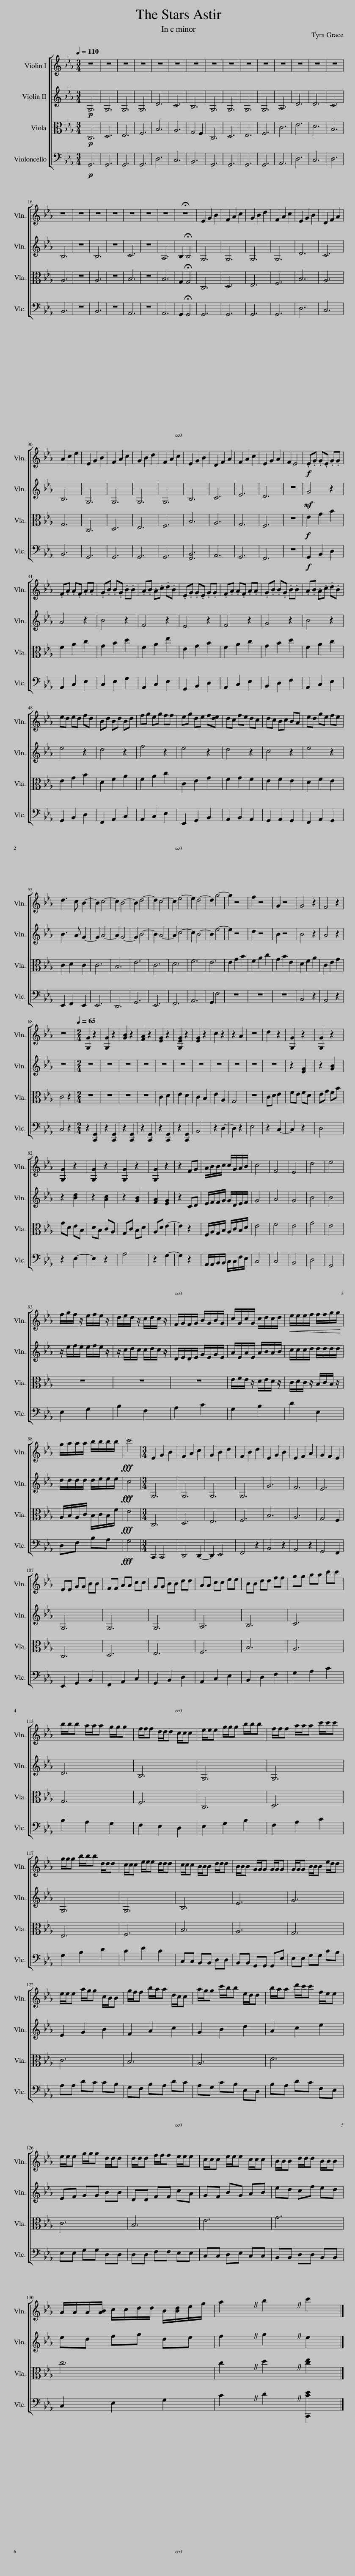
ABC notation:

X:1
%%score [ 1 2 3 4 ]
L:1/8
Q:1/4=110
M:3/4
I:linebreak $
K:Eb
V:1 treble
V:2 treble
V:3 alto
V:4 bass
V:1
 z6 | z6 | z6 | z6 | z6 | %5
 z6 | z6 | z6 | z6 | z6 | %10
 z6 | z6 | z6 | z6 | z6 |$ %15
 z6 | z6 | z6 | z6 | z6 | %20
 z6 | z6 | !fermata!z6 | E2 G2 B2 | F2 A2 c2 | %25
 G2 B2 d2 | F2 A2 c2 | E2 G2 B2 | D2 F2 A2 |$ A2 c2 e2 | %30
 E2 G2 B2 | F2 A2 c2 | G2 B2 d2 | F2 A2 c2 | E2 G2 B2 | %35
 D2 F2 A2 | F2 A2 c2 | E2 G2 A2 | F2 E4 |!f! .E.G .G.E .G.G |$ %40
 .F.A .A.F .A.A | .G.B .B.G .B.B | .A.B .A.c .d.B | .E.G .G.E .G.G | .F.A .A.F .A.A | %45
 .G.B .B.G .B.B | .A.B .A.c .d.B |$ ed ed fd | Bd Bd Bd | fg eg ff | %50
 eg de f[de] | dc fe dc | dc Bc BA | ed ge fe |$ d3 c B2- | %55
 B2 c4- | c2 B4- | B2 d4- | d2 c4- | c2 e4- | %60
 e2 d4- | d2 g4- | g2 z4 | f2 z4 | G2 z4 | %65
 G4 z2 | F4 z2 |$ z6 |[M:2/4][Q:1/4=65] [G,G]2 z2 | [G,G]2 z2 | %70
 [GB]2 z2 | [FA]2 z2 | [EG]2 z2 | [G,EG]2 z2 | [EG]2 z2 | %75
 c2 z2 | z2 A2 | z4 | d2 z2 | [G,G]2 z2 | %80
 [G,G]2 z2 |$ [G,G]2 z2 | [G,G]2 z2 | [G,G]2 z2 | [G,G]2 z2 | %85
 z2 FG | A/B/B/c/ c/G/A/B/ | c4 | F4 | E4 | %90
 d4 | e4 |$ f/g/f/ z/ e/f/e/ z/ | d/e/d/ z/ c/d/c/ z/ | F/G/F/G/ B/G/B/G/ | %95
 c/G/c/G/ c/d/c/d/ |!<(! e/e/e/f/ f/f/g/g/!<)! |$ g/a/a/a/ b/b/b/b/ |!fff! c'4 |[M:3/4] E2 G2 B2 | %100
 F2 A2 c2 | G2 B2 d2 | F2 B2 d2 | E2 G2 B2 | E2 F2 A2 | %105
 G2 F2 E2 |$ EE GG BB | FF AA cc | GG BB dd | AA cc ee | %110
 BB dd ff | gg aa c'c' |$ b/b/b a/a/a g/g/g | f/f/f d/d/d c/c/c | e/e/e g/g/g b/b/b | %115
 f/f/f a/a/a c'/c'/c' |$ g/g/g b/b/b d/d/d | c/c/c e/e/e d/d/d | c/c/c B/B/B d/d/d | B/B/B G/G/G G/G/G | %120
 G/G/G B/B/B e/d/d |$ e/e/e a/g/g c/B/B | g/f/f b/a/a d/c/c | a/g/g c'/b/b e/d/d | b/a/a d'/c'/c' f/e/e |$ %125
 e/e/e g/g/g d/d/d | d/d/d f/f/f e/e/e | c/c/c e/e/e c/c/c | B/B/B d/d/d B/B/B |$ A/A/A/[AB]/ c/c/d/d/ B/[Bd]/e/g/ | %130
 a2 b2 c'2 |] %131
V:2
!p! G,6 | G,6 | G,6 | G,6 | D6 | %5
 C6 | B,6 | G,6 | G,6 | G,6 | %10
 G,6 | A,6 | D6 | D6 | C6 |$ %15
 B,6 | z6 | B,6 | z6 | C6 | %20
 z6 | A,6 | B,2 !fermata!B,4 | G,6 | G,6 | %25
 G,6 | G,6 | D6 | C6 |$ B,6 | %30
 G,6 | G,6 | G,6 | G,6 | B,6 | %35
 C6 | E6 | D6 | z6 |!mf! G4 z2 |$ %40
 A4 z2 | B4 z2 | F4 z2 | E4 z2 | F4 z2 | %45
 G4 z2 | B4 z2 |$ e4 z2 | d4 z2 | f4 z2 | %50
 e4 z2 | d4 z2 | c4 z2 | e4 z2 |$ B3 A G2- | %55
 G2 A4- | A2 G4- | G2 B4- | B2 A4- | A2 c4- | %60
 c2 B4- | B2 e4- | e2 z4 | d2 z4 | B2 z4 | %65
 B4 z2 | A4 z2 |$ z6 |[M:2/4] z4 | z4 | %70
 z4 | z4 | z4 | z4 | z4 | %75
 z4 | z4 | z4 | z4 | z2 [EG]2 | %80
 z2 [GB]2 |$ z2 [Bd]2 | z2 [Ac]2 | z2 [GB]2 | [FA]2 [EG]2 | %85
 z2 CD | E/F/F/G/ G/D/E/F/ | G4 | A4 | G4 | %90
 B4 | B4 |$ z/ e/f/e/ e/f/e/ z/ | z/ c/d/c/ c/d/c/ z/ | D/E/D/E/ G/E/G/E/ | %95
 A/E/A/E/ A/B/A/B/ | c/c/c/d/ d/d/d/d/ |$ d/d/d/d/ d/e/e/e/ |!fff! c4 |[M:3/4] G,6 | %100
 G,6 | G,6 | G,6 | G6 | F6 | %105
 E6 |$ G,6 | G,6 | G,6 | A,6 | %110
 B,6 | C6 |$ D6 | B,6 | G,6 | %115
 G,6 |$ G,6 | G,6 | B,6 | E6 | %120
 G6 |$ E2 G2 B2 | F2 A2 c2 | G2 B2 d2 | A2 c2 e2 |$ %125
 EF GG BB | DD FF cA | GF BG AB | ed cf ed |$ ed fg de | %130
 f2 g2 e2 |] %131
V:3
!p! C,6 | D,6 | E,6 | F,6 | B,6 | %5
 A,6 | G,4 F,2 | C,6 | D,6 | E,6 | %10
 F,6 | C6 | E6 | D6 | B,6 |$ %15
 A,6 | z6 | A,6 | z6 | B,6 | %20
 z6 | B,6 | G,2 !fermata!G,4 | C,6 | D,6 | %25
 E,6 | F,6 | B,6 | A,6 |$ G,6 | %30
 C,6 | D,6 | E,6 | F,6 | B,6 | %35
 A,6 | G,6 | F,6 | z6 |!f! E2 G2 B2 |$ %40
 F2 A2 c2 | G2 B2 d2 | F2 A2 e2 | E2 G2 B2 | F2 A2 c2 | %45
 G2 B2 d2 | F2 A2 c2 |$ E2 G2 B2 | D2 F2 A2 | F2 A2 c2 | %50
 C2 E2 G2 | F2 G2 F2 | E2 F2 E2 | D2 F2 E2 |$ C2 D2 C2 | %55
 C6 | B,6 | E6 | C6 | D6 | %60
 F6 | E6 | E2 G2 B2 | F2 A2 c2 | G2 B2 E2 | %65
 D2 F2 A2 | C2 E2 G2 |$ C4 z2 |[M:2/4] z4 | z4 | %70
 z4 | z4 | C2 D2 | E2 D2 | C2 B,2 | %75
 E2 A,2 | G,4 | z4 | CD E2 | FE FD | %80
 EG FB |$ GD EB, | DB, CA, | G,C B,D | A,D E2- | %85
 E2 z2 | F,/A,/G,/B,/ A,/C/B,/D/ | E4 | F4 | E4 | %90
 G4 | E4 |$ z4 | z4 | z4 | %95
 E/F/E/ z/ D/E/D/ z/ | C/D/C/ z/ B,/C/B,/ z/ |$ A,/B,/A,/C/ B,/C/B,/F/ |!fff! E4 |[M:3/4] C,6 | %100
 D,6 | E,6 | F,6 | B,6 | A,6 | %105
 G,4 F,2 |$ C,6 | D,6 | E,6 | F,6 | %110
 B,6 | A,6 |$ G,6 | F,6 | C,6 | %115
 D,6 |$ E,6 | F,6 | B,6 | A,6 | %120
 G,6 |$ C6 | B,6 | A,6 | D6 |$ %125
 C6 | B,6 | E6 | G6 |$ c6 | %130
 c2 d2 [ce]2 |] %131
V:4
!p! G,,6 | G,,6 | G,,6 | G,,6 | D,6 | %5
 C,6 | B,,6 | G,,6 | G,,6 | G,,6 | %10
 G,,6 | A,,6 | D,6 | C,6 | D,6 |$ %15
 B,,6 | z6 | B,,6 | z6 | A,,6 | %20
 z6 | A,,6 | G,,2 !fermata!G,,4 | G,,6 | G,,6 | %25
 G,,6 | G,,6 | D,6 | C,6 |$ B,,6 | %30
 G,,6 | G,,6 | G,,6 | G,,6 | [F,,B,,]6 | %35
 A,,6 | G,,6 | F,,6 | z6 |!f! G,,2 B,,2 D,2 |$ %40
 A,,2 C,2 E,2 | C,2 E,2 G,2 | A,,2 C,2 E,2 | G,,2 B,,2 D,2 | A,,2 C,2 E,2 | %45
 B,,2 D,2 F,2 | A,,2 C,2 E,2 |$ G,,2 B,,2 D,2 | F,,2 A,,2 C,2 | A,,2 C,2 E,2 | %50
 E,,2 G,,2 B,,2 | A,,2 B,,2 A,,2 | G,,2 A,,2 G,,2 | F,,2 A,,2 G,,2 |$ E,,2 F,,2 E,,2 | %55
 E,,6 | D,,6 | G,,6 | E,,6 | F,,6 | %60
 A,,6 | G,,2 F,4 | z6 | z6 | z6 | %65
 B,,4 z2 | A,,4 z2 |$ C,4 z2 |[M:2/4] z2 [C,,G,,]2 | z2 [C,,G,,]2 | %70
 z2 [C,,G,,]2 | z2 [C,,G,,]2 | z2 [C,,G,,]2 | z2 [C,,G,,]2 | B,,4 | %75
 z2 D,2- | D,2 z2 | E,4 | z2 C,2- | C,2 z2 | %80
 D,4 |$ z2 E,2- | E,2 z2 | A,4 | z2 G,2- | %85
 G,2 z2 | A,,/A,,/B,,/B,,/ C,/C,/F,/E,/ | C,4 | C,4 | B,,4 | %90
 D,4 | G,,4 |$ E,2 G,2 | B,2 F,2 | A,2 C2 | %95
 G,2 B,2 | D2 E,2 |$ D,F, B,A, |!fff! G,4 |[M:3/4] C,,2 C,,4 | %100
 D,,4 D,,2- | D,,2 E,,4 | F,,4 z2 | B,,4 z2 | A,,4 z2 | %105
 G,,4 F,,2 |$ E,,2 G,,2 B,,2 | F,,2 A,,2 C,2 | G,,2 B,,2 D,2 | A,,2 C,2 E,2 | %110
 B,,2 D,2 F,2 | G,2 A,2 C2 |$ B,2 A,2 G,2 | F,2 E,2 D,2 | E,2 G,2 B,2 | %115
 F,2 A,2 C2 |$ G,2 B,2 D2 | C2 E2 C2 | C,C, B,,B,, D,D, | B,,B,, G,,G,, G,,E, | %120
 E,E, G,G, CB, |$ A,A, DC CB, | G,F, B,A, DC | A,G, CB, E,D, | B,A, DC F,E, |$ %125
 E,E, G,G, D,D, | D,D, F,F, E,E, | C,C, D,E, C,C, | B,,B,, D,D, B,,B,, |$ C,2 E,2 G,2 | %130
 C2 D2 [C,,CE]2 |] %131
